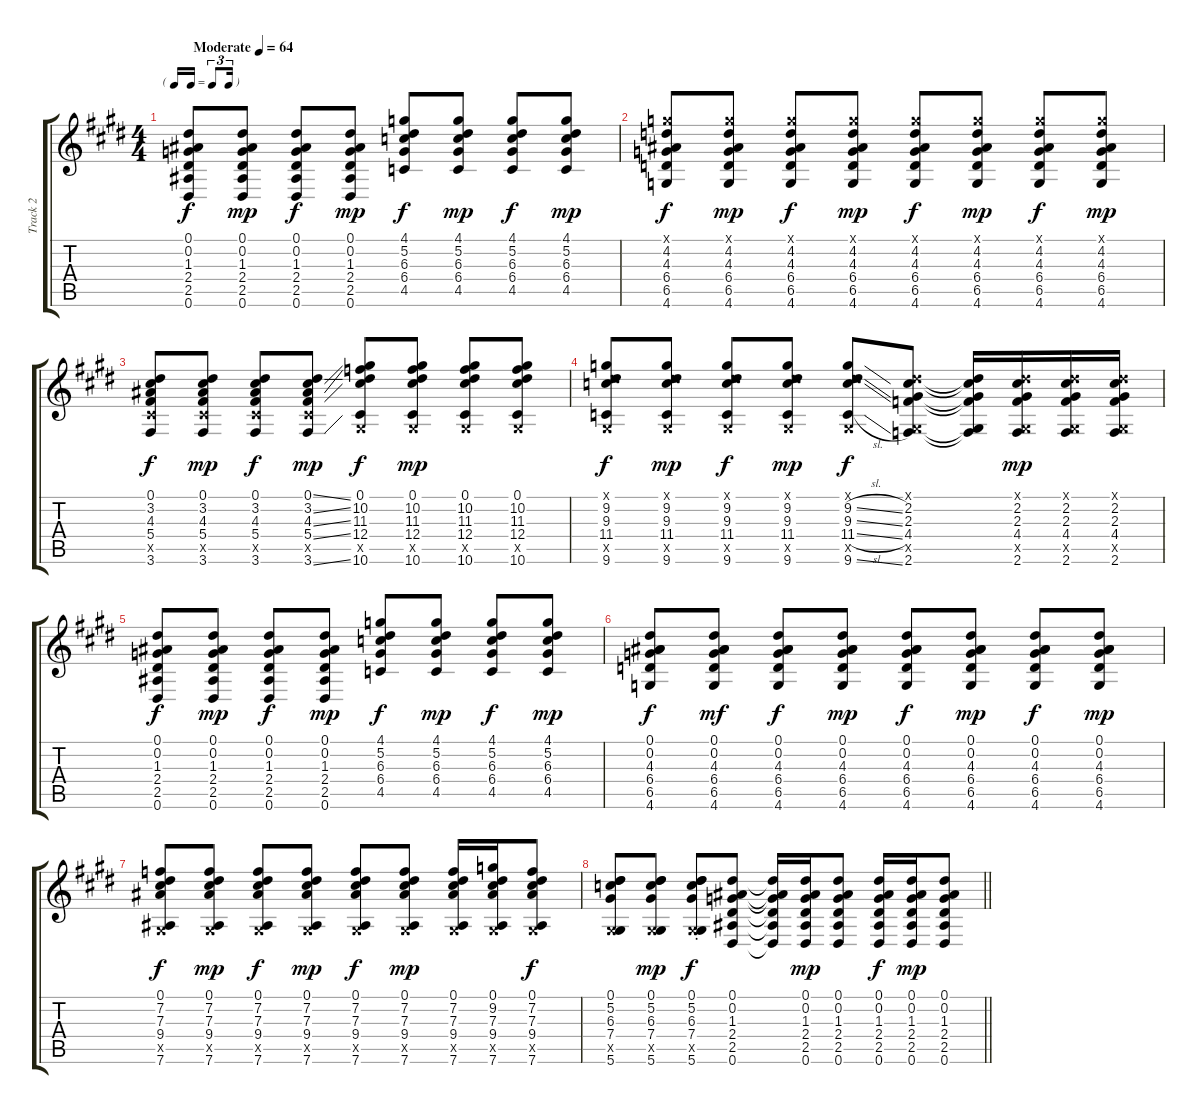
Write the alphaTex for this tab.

\track ("Track 2" "Track 2") {instrument acousticguitarsteel}
\staff {score tabs}
\tuning (Eb4 Bb3 Gb3 Db3 Ab2 Eb2) {hide}
\ts (4 4)
\tf triplet16th
\tempo (64 "Moderate")
\clef g2
\ks e
(0.1 0.2 1.3 2.4 2.5 0.6).8{dy f instrument acousticguitarsteel} (0.1 0.2 1.3 2.4 2.5 0.6).8{dy mp} (0.1 0.2 1.3 2.4 2.5 0.6).8{dy f} (0.1 0.2 1.3 2.4 2.5 0.6).8{dy mp} (4.1 5.2 6.3 6.4 4.5).8{dy f} (4.1 5.2 6.3 6.4 4.5).8{dy mp} (4.1 5.2 6.3 6.4 4.5).8{dy f} (4.1 5.2 6.3 6.4 4.5).8{dy mp} |
(4.1{x} 4.2 4.3 6.4 6.5 4.6).8{dy f} (4.1{x} 4.2 4.3 6.4 6.5 4.6).8{dy mp} (4.1{x} 4.2 4.3 6.4 6.5 4.6).8{dy f} (4.1{x} 4.2 4.3 6.4 6.5 4.6).8{dy mp} (4.1{x} 4.2 4.3 6.4 6.5 4.6).8{dy f} (4.1{x} 4.2 4.3 6.4 6.5 4.6).8{dy mp} (4.1{x} 4.2 4.3 6.4 6.5 4.6).8{dy f} (4.1{x} 4.2 4.3 6.4 6.5 4.6).8{dy mp} |
(0.1 3.2 4.3 5.4 5.5{x} 3.6).8{dy f} (0.1 3.2 4.3 5.4 5.5{x} 3.6).8{dy mp} (0.1 3.2 4.3 5.4 5.5{x} 3.6).8{dy f} (0.1{ss} 3.2{ss} 4.3{ss} 5.4{ss} 5.5{x} 3.6{ss}).8{dy mp} (0.1 10.2 11.3 12.4 0.5{x} 10.6).8{dy f} (0.1 10.2 11.3 12.4 0.5{x} 10.6).8{dy mp} (0.1 10.2 11.3 12.4 0.5{x} 10.6).8 (0.1 10.2 11.3 12.4 0.5{x} 10.6).8 |
(0.1{x} 9.2 9.3 11.4 0.5{x} 9.6).8{dy f} (0.1{x} 9.2 9.3 11.4 0.5{x} 9.6).8{dy mp} (0.1{x} 9.2 9.3 11.4 0.5{x} 9.6).8{dy f} (0.1{x} 9.2 9.3 11.4 0.5{x} 9.6).8{dy mp} (0.1{x} 9.2{sl} 9.3{sl} 11.4{sl} 0.5{x} 9.6{sl}).8{dy f} (0.1{x} 2.2 2.3 4.4 0.5{x} 2.6).8 (0.1{t} 2.2{t} 2.3{t} 4.4{t} 0.5{t} 2.6{t}).16 (0.1{x} 2.2 2.3 4.4 0.5{x} 2.6).16{dy mp} (0.1{x} 2.2 2.3 4.4 0.5{x} 2.6).16 (0.1{x} 2.2 2.3 4.4 0.5{x} 2.6).16 |
(0.1 0.2 1.3 2.4 2.5 0.6).8{dy f} (0.1 0.2 1.3 2.4 2.5 0.6).8{dy mp} (0.1 0.2 1.3 2.4 2.5 0.6).8{dy f} (0.1 0.2 1.3 2.4 2.5 0.6).8{dy mp} (4.1 5.2 6.3 6.4 4.5).8{dy f} (4.1 5.2 6.3 6.4 4.5).8{dy mp} (4.1 5.2 6.3 6.4 4.5).8{dy f} (4.1 5.2 6.3 6.4 4.5).8{dy mp} |
(0.1 0.2 4.3 6.4 6.5 4.6).8{dy f} (0.1 0.2 4.3 6.4 6.5 4.6).8{dy mf} (0.1 0.2 4.3 6.4 6.5 4.6).8{dy f} (0.1 0.2 4.3 6.4 6.5 4.6).8{dy mp} (0.1 0.2 4.3 6.4 6.5 4.6).8{dy f} (0.1 0.2 4.3 6.4 6.5 4.6).8{dy mp} (0.1 0.2 4.3 6.4 6.5 4.6).8{dy f} (0.1 0.2 4.3 6.4 6.5 4.6).8{dy mp} |
(0.1 7.2 7.3 9.4 0.5{x} 7.6).8{dy f} (0.1 7.2 7.3 9.4 0.5{x} 7.6).8{dy mp} (0.1 7.2 7.3 9.4 0.5{x} 7.6).8{dy f} (0.1 7.2 7.3 9.4 0.5{x} 7.6).8{dy mp} (0.1 7.2 7.3 9.4 0.5{x} 7.6).8{dy f} (0.1 7.2 7.3 9.4 0.5{x} 7.6).8{dy mp} (0.1 7.2 7.3 9.4 0.5{x} 7.6).16 (0.1 9.2 7.3 9.4 0.5{x} 7.6).16 (0.1 7.2 7.3 9.4 0.5{x} 7.6).8{dy f} |
\barLineRight lightlight
(0.1 5.2 6.3 7.4 0.5{x} 5.6).8 (0.1 5.2 6.3 7.4 0.5{x} 5.6).8{dy mp} (0.1{st} 5.2{st} 6.3{st} 7.4{st} 0.5{x} 5.6{st}).8{dy f} (0.1 0.2 1.3 2.4 2.5 0.6).8 (0.1{t} 0.2{t} 1.3{t} 2.4{t} 2.5{t} 0.6{t}).16 (0.1 0.2 1.3 2.4 2.5 0.6).16{dy mp} (0.1 0.2 1.3 2.4 2.5 0.6).8 (0.1 0.2 1.3 2.4 2.5 0.6).16{dy f} (0.1 0.2 1.3 2.4 2.5 0.6).16{dy mp} (0.1 0.2 1.3 2.4 2.5 0.6).8
